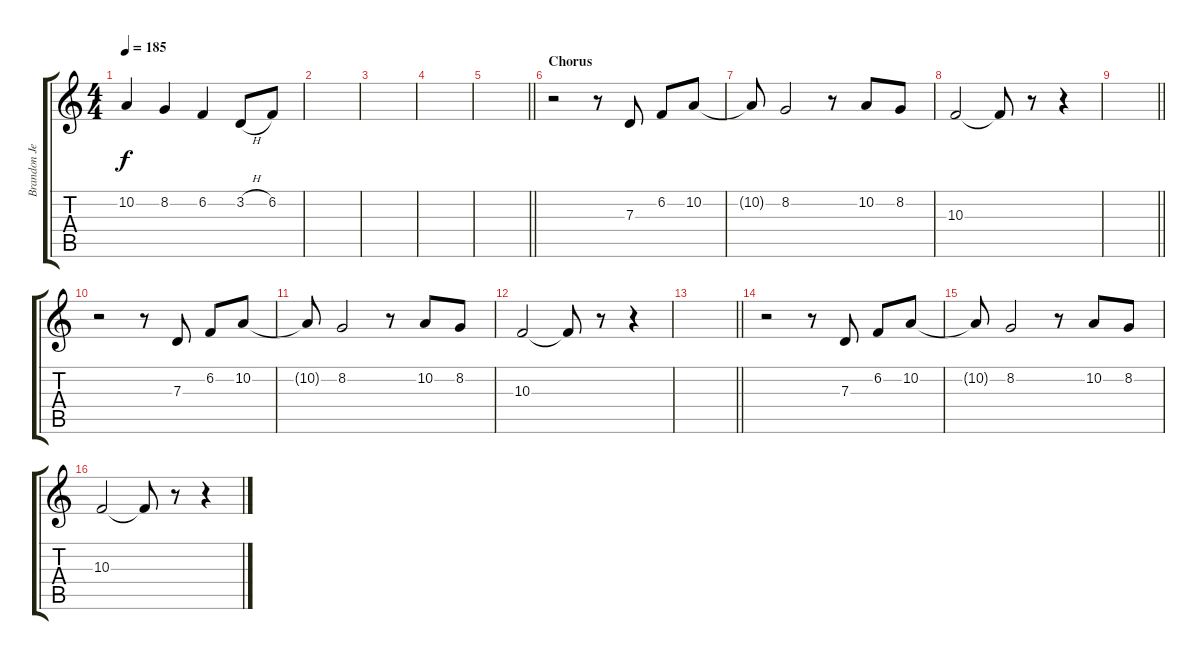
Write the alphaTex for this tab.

\track ("Brandon Jenison (Trumpet)" "Brandon Je") {instrument trumpet}
\staff {score tabs}
\tuning (E4 B3 G3 D3 A2 E2) {hide}
\ts (4 4)
\tempo 185
\clef g2
\ks c
10.2.4{dy f} 8.2.4 6.2.4 3.2{h}.8 6.2.8 |
|
|
|
\barLineRight lightlight
|
\section ("" "Chorus")
r.2 r.8 7.3.8 6.2.8 10.2.8 |
10.2{t}.8 8.2.2 r.8 10.2.8 8.2.8 |
10.3.2 10.3{t}.8 r.8 r.4 |
\barLineRight lightlight
|
r.2 r.8 7.3.8 6.2.8 10.2.8 |
10.2{t}.8 8.2.2 r.8 10.2.8 8.2.8 |
10.3.2 10.3{t}.8 r.8 r.4 |
\barLineRight lightlight
|
r.2 r.8 7.3.8 6.2.8 10.2.8 |
10.2{t}.8 8.2.2 r.8 10.2.8 8.2.8 |
10.3.2 10.3{t}.8 r.8 r.4
